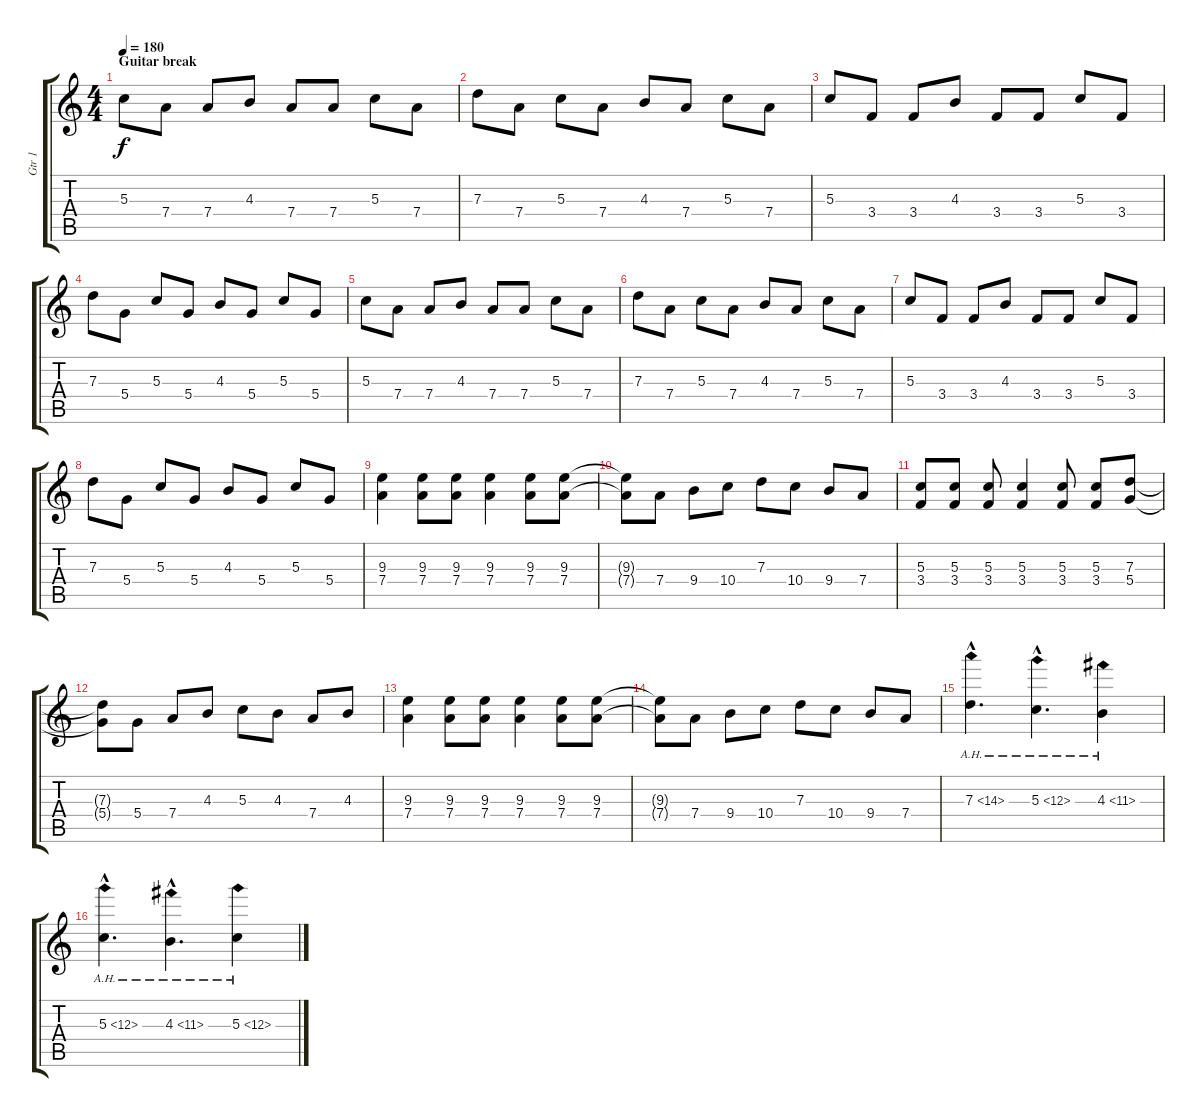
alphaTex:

\track ("Gtr 1" "Gtr 1") {instrument distortionguitar}
\staff {score tabs}
\tuning (E4 B3 G3 D3 A2 E2) {hide}
\ts (4 4)
\section ("" "Guitar break")
\tempo 180
\clef g2
\ks c
5.3.8{dy f} 7.4.8 7.4.8 4.3.8 7.4.8 7.4.8 5.3.8 7.4.8 |
7.3.8 7.4.8 5.3.8 7.4.8 4.3.8 7.4.8 5.3.8 7.4.8 |
5.3.8 3.4.8 3.4.8 4.3.8 3.4.8 3.4.8 5.3.8 3.4.8 |
7.3.8 5.4.8 5.3.8 5.4.8 4.3.8 5.4.8 5.3.8 5.4.8 |
5.3.8 7.4.8 7.4.8 4.3.8 7.4.8 7.4.8 5.3.8 7.4.8 |
7.3.8 7.4.8 5.3.8 7.4.8 4.3.8 7.4.8 5.3.8 7.4.8 |
5.3.8 3.4.8 3.4.8 4.3.8 3.4.8 3.4.8 5.3.8 3.4.8 |
7.3.8 5.4.8 5.3.8 5.4.8 4.3.8 5.4.8 5.3.8 5.4.8 |
(9.3 7.4).4 (9.3 7.4).8 (9.3 7.4).8 (9.3 7.4).4 (9.3 7.4).8 (9.3 7.4).8 |
(9.3{t} 7.4{t}).8 7.4.8 9.4.8 10.4.8 7.3.8 10.4.8 9.4.8 7.4.8 |
(5.3 3.4).8 (5.3 3.4).8 (5.3 3.4).8 (5.3 3.4).4 (5.3 3.4).8 (5.3 3.4).8 (7.3 5.4).8 |
(7.3{t} 5.4{t}).8 5.4.8 7.4.8 4.3.8 5.3.8 4.3.8 7.4.8 4.3.8 |
(9.3 7.4).4 (9.3 7.4).8 (9.3 7.4).8 (9.3 7.4).4 (9.3 7.4).8 (9.3 7.4).8 |
(9.3{t} 7.4{t}).8 7.4.8 9.4.8 10.4.8 7.3.8 10.4.8 9.4.8 7.4.8 |
7.3{ah 7 hac}.4{d} 5.3{ah 7 hac}.4{d} 4.3{ah 7}.4 |
5.3{ah 7 hac}.4{d} 4.3{ah 7 hac}.4{d} 5.3{ah 7}.4
